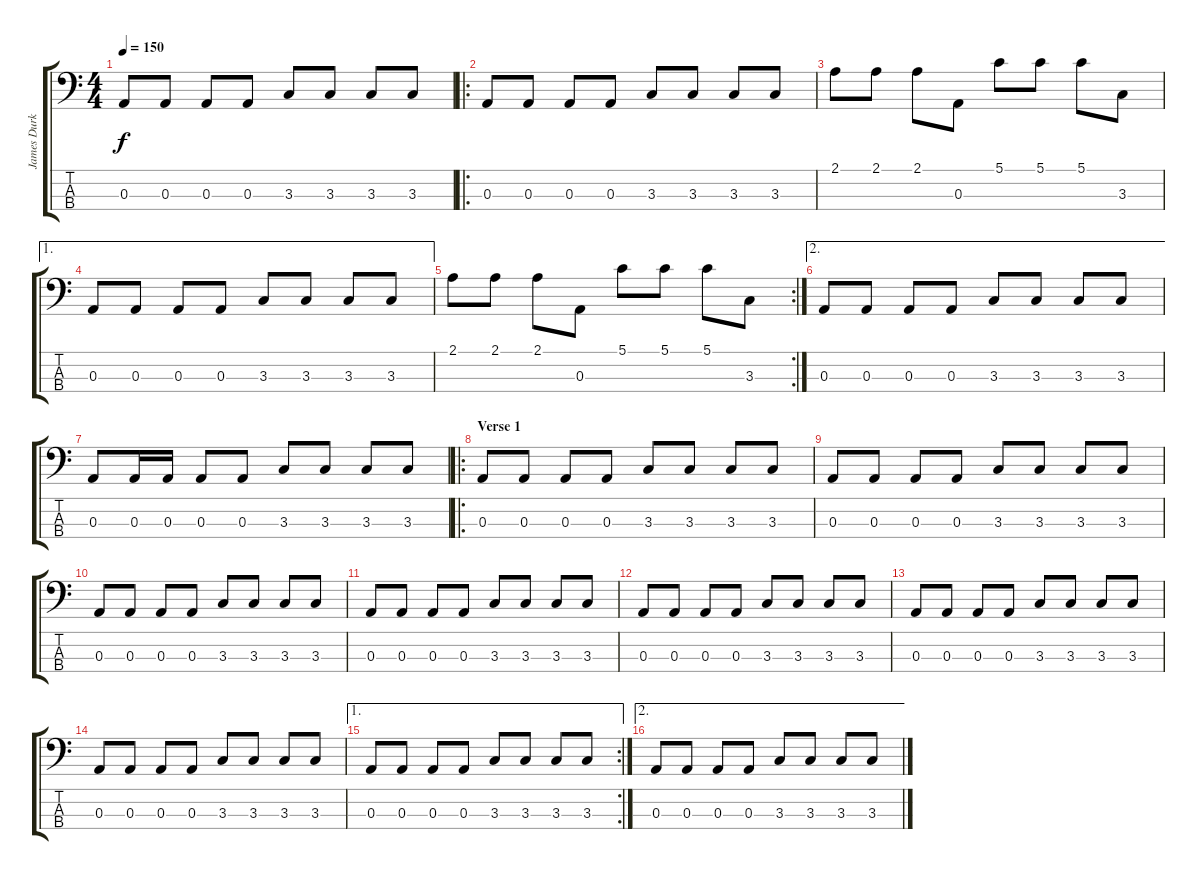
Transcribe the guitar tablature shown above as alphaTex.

\track ("James Durkin (Bass)" "James Durk") {instrument electricbasspick}
\staff {score tabs}
\tuning (G2 D2 A1 E1) {hide}
\ts (4 4)
\tempo 150
\clef f4
\ks c
0.3.8{dy f} 0.3.8 0.3.8 0.3.8 3.3.8 3.3.8 3.3.8 3.3.8 |
\ro
0.3.8 0.3.8 0.3.8 0.3.8 3.3.8 3.3.8 3.3.8 3.3.8 |
2.1.8 2.1.8 2.1.8 0.3.8 5.1.8 5.1.8 5.1.8 3.3.8 |
\ae 1
0.3.8 0.3.8 0.3.8 0.3.8 3.3.8 3.3.8 3.3.8 3.3.8 |
\rc 2
2.1.8 2.1.8 2.1.8 0.3.8 5.1.8 5.1.8 5.1.8 3.3.8 |
\ae 2
0.3.8 0.3.8 0.3.8 0.3.8 3.3.8 3.3.8 3.3.8 3.3.8 |
0.3.8 0.3.16 0.3.16 0.3.8 0.3.8 3.3.8 3.3.8 3.3.8 3.3.8 |
\ro
\section ("" "Verse 1")
0.3.8 0.3.8 0.3.8 0.3.8 3.3.8 3.3.8 3.3.8 3.3.8 |
0.3.8 0.3.8 0.3.8 0.3.8 3.3.8 3.3.8 3.3.8 3.3.8 |
0.3.8 0.3.8 0.3.8 0.3.8 3.3.8 3.3.8 3.3.8 3.3.8 |
0.3.8 0.3.8 0.3.8 0.3.8 3.3.8 3.3.8 3.3.8 3.3.8 |
0.3.8 0.3.8 0.3.8 0.3.8 3.3.8 3.3.8 3.3.8 3.3.8 |
0.3.8 0.3.8 0.3.8 0.3.8 3.3.8 3.3.8 3.3.8 3.3.8 |
0.3.8 0.3.8 0.3.8 0.3.8 3.3.8 3.3.8 3.3.8 3.3.8 |
\ae 1
\rc 2
0.3.8 0.3.8 0.3.8 0.3.8 3.3.8 3.3.8 3.3.8 3.3.8 |
\ae 2
0.3.8 0.3.8 0.3.8 0.3.8 3.3.8 3.3.8 3.3.8 3.3.8
